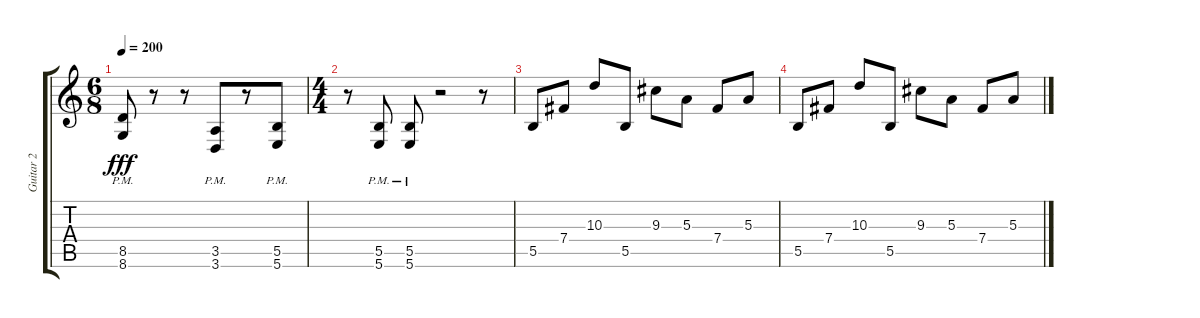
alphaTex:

\track ("Guitar 2 " "Guitar 2 ") {instrument distortionguitar}
\staff {score tabs}
\tuning (Db4 Ab3 E3 B2 Gb2 B1) {hide}
\ts (6 8)
\tempo 200
\clef g2
\ks c
(8.5{pm} 8.6{pm}).8{dy fff} r.8 r.8 (3.5{pm} 3.6{pm}).8 r.8 (5.5{pm} 5.6{pm}).8 |
\ts (4 4)
r.8 (5.5{pm} 5.6{pm}).8 (5.5{pm} 5.6{pm}).8 r.2 r.8 |
5.5.8 7.4.8 10.3.8 5.5.8 9.3.8 5.3.8 7.4.8 5.3.8 |
5.5.8 7.4.8 10.3.8 5.5.8 9.3.8 5.3.8 7.4.8 5.3.8
